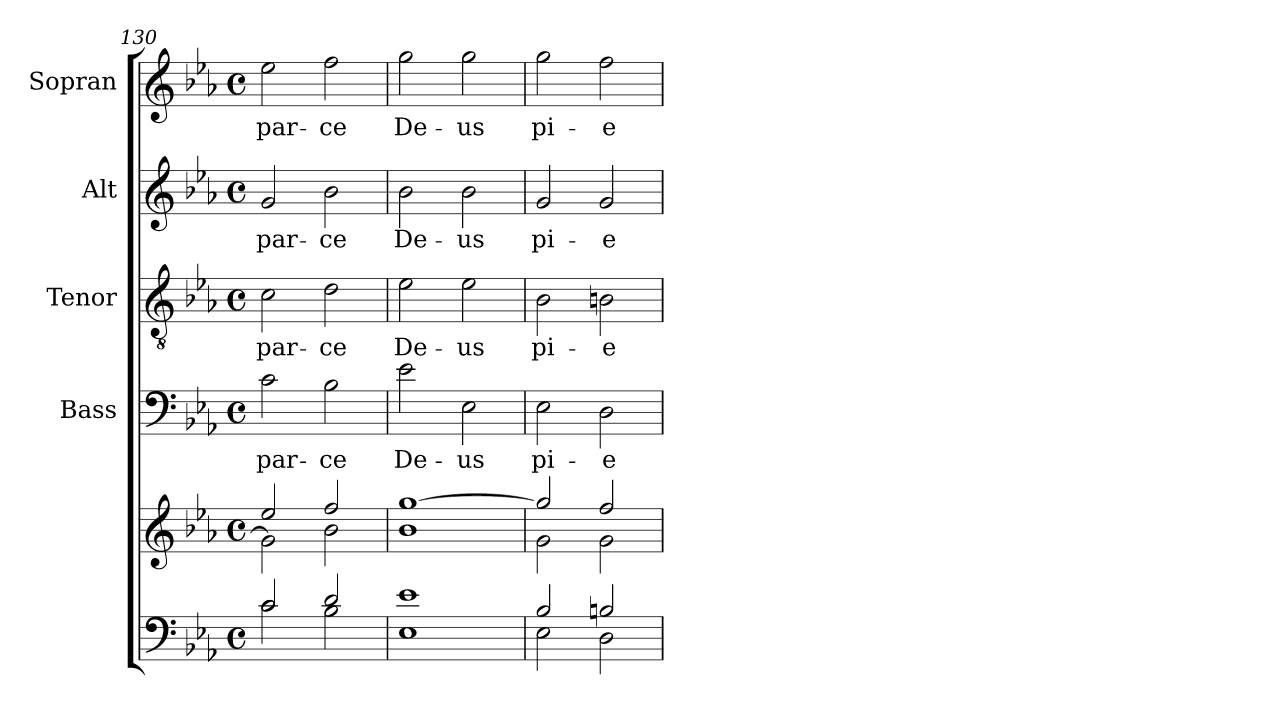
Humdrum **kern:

**kern	**kern	**kern	**text	**kern	**text	**kern	**text	**kern	**text
*part5	*part5	*part4	*part4	*part3	*part3	*part2	*part2	*part1	*part1
*staff6	*staff5	*staff4	*staff4	*staff3	*staff3	*staff2	*staff2	*staff1	*staff1
*	*	*I"Bass	*	*I"Tenor	*	*I"Alt	*	*I"Sopran	*
*	*	*I'B.	*	*I'T.	*	*I'A.	*	*I'S.	*
*clefF4	*clefG2	*clefF4	*	*clefGv2	*	*clefG2	*	*clefG2	*
*k[b-e-a-]	*k[b-e-a-]	*k[b-e-a-]	*	*k[b-e-a-]	*	*k[b-e-a-]	*	*k[b-e-a-]	*
*E-:	*E-:	*E-:	*	*E-:	*	*E-:	*	*E-:	*
*M4/4	*M4/4	*M4/4	*	*M4/4	*	*M4/4	*	*M4/4	*
*met(c)	*met(c)	*met(c)	*	*met(c)	*	*met(c)	*	*met(c)	*
=130	=130	=130	=130	=130	=130	=130	=130	=130	=130
*^	*^	*	*	*	*	*	*	*	*
!	!	!	!	!	!LO:LY:b	!	!LO:LY:b	!	!LO:LY:b	!	!LO:LY:b
2c/	2c\	2ee-/	2g\]	2c\	par-	2c\	par-	2g/	par-	2ee-\	par-
!	!	!	!	!	!LO:LY:b	!	!LO:LY:b	!	!LO:LY:b	!	!LO:LY:b
2d/	2B-\	2ff/	2b-\	2B-\	-ce	2d\	-ce	2b-\	-ce	2ff\	-ce
!!LO:LB:g=z
=131	=131	=131	=131	=131	=131	=131	=131	=131	=131	=131	=131
!	!	!	!	!	!LO:LY:b	!	!LO:LY:b	!	!LO:LY:b	!	!LO:LY:b
1e-	1E-	[>1gg	1b-	2e-\	De-	2e-\	De-	2b-\	De-	2gg\	De-
!	!	!	!	!	!LO:LY:b	!	!LO:LY:b	!	!LO:LY:b	!	!LO:LY:b
.	.	.	.	2E-\	-us	2e-\	-us	2b-\	-us	2gg\	-us
=132	=132	=132	=132	=132	=132	=132	=132	=132	=132	=132	=132
!	!	!	!	!	!LO:LY:b	!	!LO:LY:b	!	!LO:LY:b	!	!LO:LY:b
2B-/	2E-\	2gg/]	2g\	2E-\	pi-	2B-\	pi-	2g/	pi-	2gg\	pi-
!	!	!	!	!	!LO:LY:b	!	!LO:LY:b	!	!LO:LY:b	!	!LO:LY:b
2Bn/	2D\	2ff/	2g\	2D\	-e	2Bn\	-e	2g/	-e	2ff\	-e
*v	*v	*	*	*	*	*	*	*	*	*	*
*	*v	*v	*	*	*	*	*	*	*	*
=	=	=	=	=	=	=	=	=	=
*-	*-	*-	*-	*-	*-	*-	*-	*-	*-
